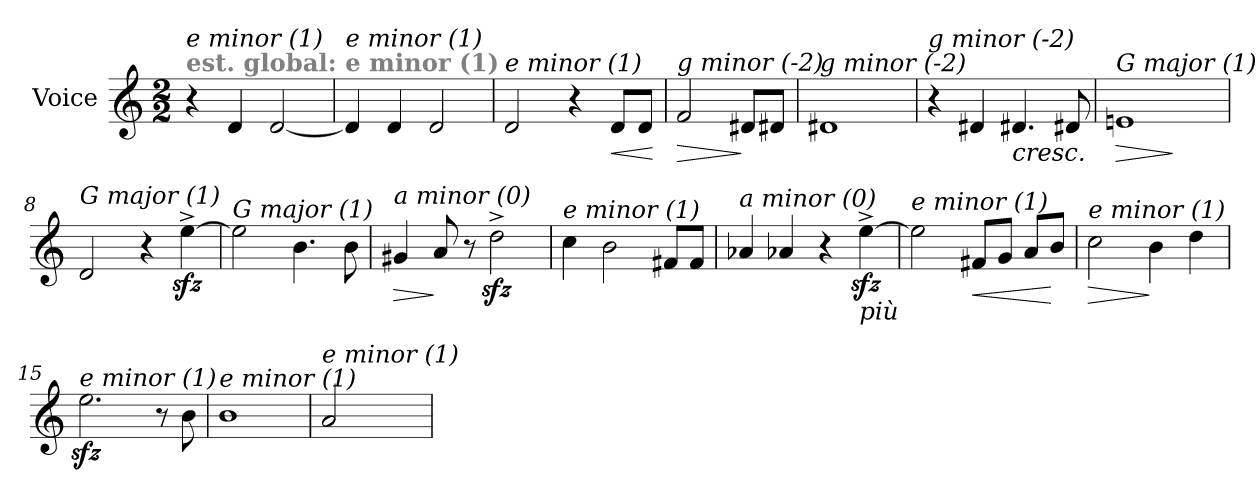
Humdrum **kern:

**kern	**dynam
*part1	*part1
*staff1	*staff1
*I"Voice	*
*I'V	*
*clefG2	*
*k[]	*
*C:	*
*M2/2	*
=1	=1
!LO:TX:a:B:color=#808080:t=est. global&colon; e minor (1)	!
!LO:TX:i:t=e minor (1)	!
4r	.
4d/	.
[2d/	.
=2	=2
!LO:TX:i:t=e minor (1)	!
4d/]	.
4d/	.
2d/	.
=3	=3
!LO:TX:i:t=e minor (1)	!
2d/	.
4r	.
!	!LO:HP:b
8d/L	<
8d/J	.
.	[
=4	=4
!LO:TX:i:t=g minor (-2)	!
!	!LO:HP:b
2f/	>
8d#Xi/L	]
8d#Xi/J	.
=5	=5
!LO:TX:i:t=g minor (-2)	!
1d#Xi	.
=6	=6
!LO:TX:i:t=g minor (-2)	!
4r	.
4d#Xi/	.
!	!LO:HP:b
4.d#Xi/	<
8d#Xi/	.
!!LO:LB:g=z
=7	=7
!LO:TX:i:t=G major (1)	!
!	!LO:HP:b
1en	>
.	[ ]
=8	=8
!LO:TX:i:t=G major (1)	!
2d/	.
4r	.
[4eezz<^>\	.
=9	=9
!LO:TX:i:t=G major (1)	!
2ee\]	.
4.b\	.
8b\	.
=10	=10
!LO:TX:i:t=a minor (0)	!
!	!LO:HP:b
4g#X/	>
8a/	]
8r	.
2ddzz<^>\	.
=11	=11
!LO:TX:i:t=e minor (1)	!
4cc\	.
2b\	.
8f#X/L	.
8f#/J	.
!!LO:LB:g=z
=12	=12
!LO:TX:i:t=a minor (0)	!
4a-Xi/	.
4a-Xi/	.
4r	.
!LO:TX:b:i:t=più	!
[4eezz<^>\	.
=13	=13
!LO:TX:i:t=e minor (1)	!
2ee\]	.
!	!LO:HP:b
8f#X/L	<
8g/J	.
8a/L	.
8b/J	[
=14	=14
!LO:TX:i:t=e minor (1)	!
!	!LO:HP:b
2cc\	>
4b\	]
4dd\	.
=15	=15
!LO:TX:i:t=e minor (1)	!
2.eezz<\	.
8r	.
8b\	.
=16	=16
!LO:TX:i:t=e minor (1)	!
1b	.
=17	=17
!LO:TX:i:t=e minor (1)	!
2a/	.
=	=
*-	*-
